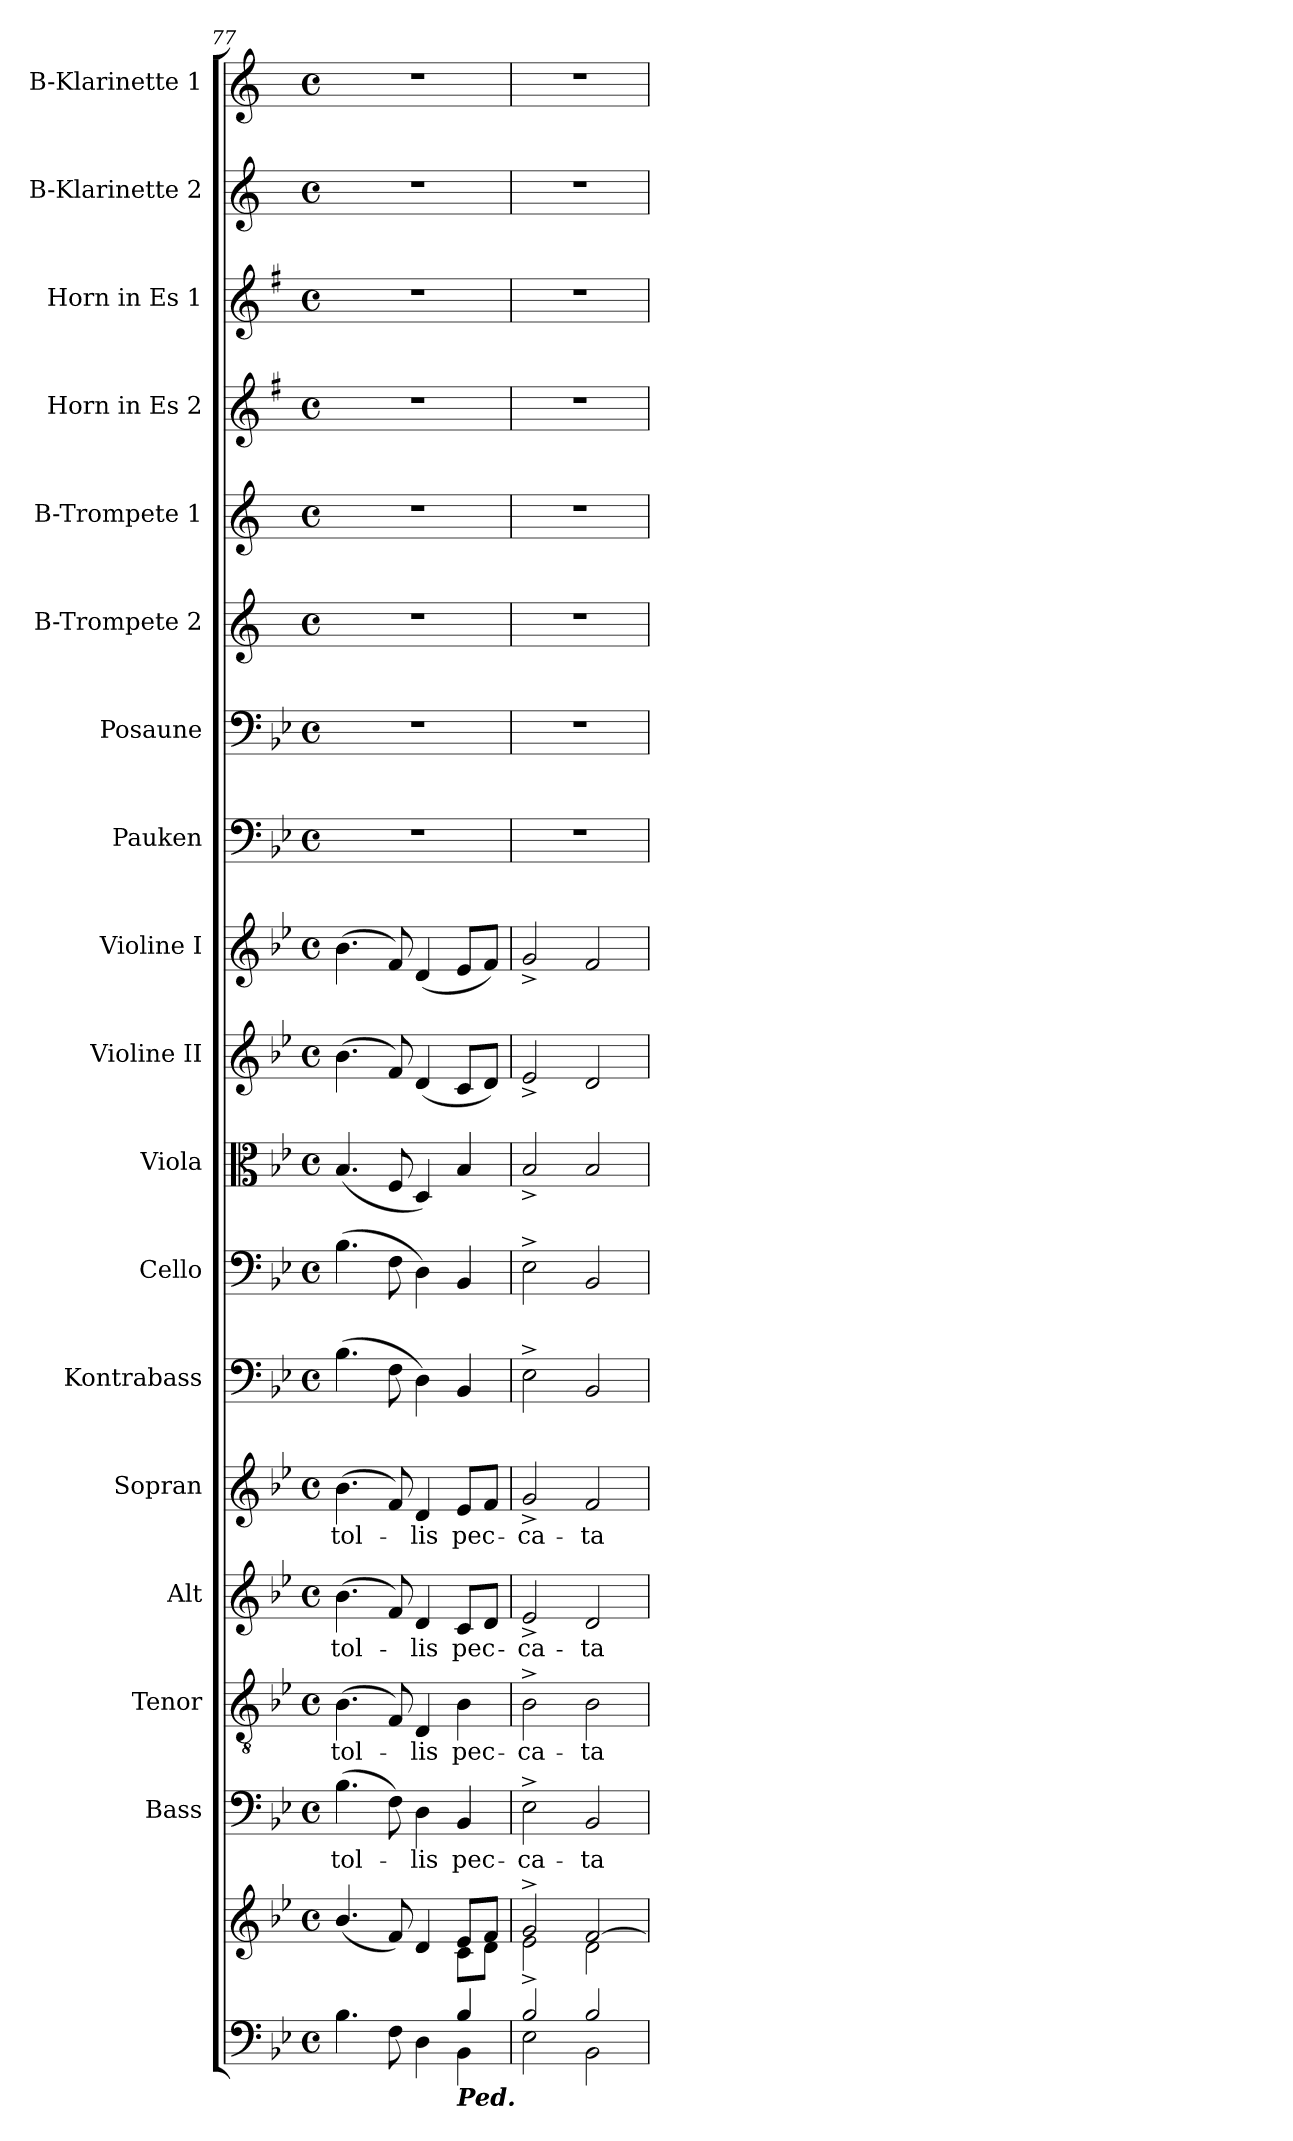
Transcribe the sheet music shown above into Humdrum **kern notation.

**kern	**kern	**kern	**text	**kern	**text	**kern	**text	**kern	**text	**kern	**kern	**kern	**kern	**kern	**kern	**kern	**kern	**kern	**kern	**kern	**kern	**kern
*part18	*part18	*part17	*part17	*part16	*part16	*part15	*part15	*part14	*part14	*part13	*part12	*part11	*part10	*part9	*part8	*part7	*part6	*part5	*part4	*part3	*part2	*part1
*staff19	*staff18	*staff17	*staff17	*staff16	*staff16	*staff15	*staff15	*staff14	*staff14	*staff13	*staff12	*staff11	*staff10	*staff9	*staff8	*staff7	*staff6	*staff5	*staff4	*staff3	*staff2	*staff1
*	*	*I"Bass	*	*I"Tenor	*	*I"Alt	*	*I"Sopran	*	*I"Kontrabass	*I"Cello	*I"Viola	*I"Violine II	*I"Violine I	*I"Pauken	*I"Posaune	*I"B-Trompete 2	*I"B-Trompete 1	*I"Horn in Es 2	*I"Horn in Es 1	*I"B-Klarinette 2	*I"B-Klarinette 1
*	*	*I'B.	*	*I'T.	*	*I'A.	*	*I'S.	*	*I'Kb.	*	*I'Vla.	*I'Vl. II	*I'Vl. I	*I'Pk.	*I'Pos.	*I'B Trp. 2	*I'B Trp. 1	*	*	*I'B Kl. 2	*I'B Kl. 1
!!LO:PB:g=z
*clefF4	*clefG2	*clefF4	*	*clefGv2	*	*clefG2	*	*clefG2	*	*clefF4	*clefF4	*clefC3	*clefG2	*clefG2	*clefF4	*clefF4	*clefG2	*clefG2	*clefG2	*clefG2	*clefG2	*clefG2
*	*	*	*	*	*	*	*	*	*	*ITrd7c12	*	*	*	*	*	*	*ITrd1c2	*ITrd1c2	*ITrd5c9	*ITrd5c9	*ITrd1c2	*ITrd1c2
*k[b-e-]	*k[b-e-]	*k[b-e-]	*	*k[b-e-]	*	*k[b-e-]	*	*k[b-e-]	*	*k[b-e-]	*k[b-e-]	*k[b-e-]	*k[b-e-]	*k[b-e-]	*k[b-e-]	*k[b-e-]	*k[b-e-]	*k[b-e-]	*k[b-e-]	*k[b-e-]	*k[b-e-]	*k[b-e-]
*B-:	*B-:	*B-:	*	*B-:	*	*B-:	*	*B-:	*	*B-:	*B-:	*B-:	*B-:	*B-:	*B-:	*B-:	*B-:	*B-:	*B-:	*B-:	*B-:	*B-:
*M4/4	*M4/4	*M4/4	*	*M4/4	*	*M4/4	*	*M4/4	*	*M4/4	*M4/4	*M4/4	*M4/4	*M4/4	*M4/4	*M4/4	*M4/4	*M4/4	*M4/4	*M4/4	*M4/4	*M4/4
*met(c)	*met(c)	*met(c)	*	*met(c)	*	*met(c)	*	*met(c)	*	*met(c)	*met(c)	*met(c)	*met(c)	*met(c)	*met(c)	*met(c)	*met(c)	*met(c)	*met(c)	*met(c)	*met(c)	*met(c)
=77	=77	=77	=77	=77	=77	=77	=77	=77	=77	=77	=77	=77	=77	=77	=77	=77	=77	=77	=77	=77	=77	=77
*^	*^	*	*	*	*	*	*	*	*	*	*	*	*	*	*	*	*	*	*	*	*	*
!	!	!	!	!	!LO:LY:b	!	!LO:LY:b	!	!LO:LY:b	!	!LO:LY:b	!	!	!	!	!	!	!	!	!	!	!	!	!
2.ryy	4.B-\	(<4.b-/	2.ryy	(>4.B-\	tol-	(>4.B-\	tol-	(>4.b-\	tol-	(>4.b-\	tol-	(>4.BB-\	(>4.B-\	(<4.B-/	(>4.b-\	(>4.b-\	1r	1r	1r	1r	1r	1r	1r	1r
.	8F\	8f/)	.	8F\)	.	8F/)	.	8f/)	.	8f/)	.	8FF\	8F\	8F/	8f/)	8f/)	.	.	.	.	.	.	.	.
!	!	!	!	!	!LO:LY:b	!	!LO:LY:b	!	!LO:LY:b	!	!LO:LY:b	!	!	!	!	!	!	!	!	!	!	!	!	!
.	4D\	4d/	.	4D\	-lis	4D/	-lis	4d/	-lis	4d/	-lis	4DD\)	4D\)	4D/)	(<4d/	(<4d/	.	.	.	.	.	.	.	.
!LO:TX:b:Bi:t=Ped.	!	!	!	!	!	!	!	!	!	!	!	!	!	!	!	!	!	!	!	!	!	!	!	!
!	!	!	!	!	!LO:LY:b	!	!LO:LY:b	!	!LO:LY:b	!	!LO:LY:b	!	!	!	!	!	!	!	!	!	!	!	!	!
4B-/	4BB-\	8e-/L	8c\L	4BB-/	pec-	4B-\	pec-	8c/L	pec-	8e-/L	pec-	4BBB-/	4BB-/	4B-/	8c/L	8e-/L	.	.	.	.	.	.	.	.
.	.	8f/J	8d\J	.	.	.	.	8d/J	.	8f/J	.	.	.	.	8d/J)	8f/J)	.	.	.	.	.	.	.	.
=78	=78	=78	=78	=78	=78	=78	=78	=78	=78	=78	=78	=78	=78	=78	=78	=78	=78	=78	=78	=78	=78	=78	=78	=78
!	!	!	!	!	!LO:LY:b	!	!LO:LY:b	!	!LO:LY:b	!	!LO:LY:b	!	!	!	!	!	!	!	!	!	!	!	!	!
2B-^</	2E-\	2g^>/	2e-\	2E-^>\	-ca-	2B-^>\	-ca-	2e-^>/	-ca-	2g^>/	-ca-	2EE-^>\	2E-^>\	2B-^</	2e-^</	2g^</	1r	1r	1r	1r	1r	1r	1r	1r
!	!	!	!	!	!LO:LY:b	!	!LO:LY:b	!	!LO:LY:b	!	!LO:LY:b	!	!	!	!	!	!	!	!	!	!	!	!	!
2B-/	2BB-\	[>2f/	2d\	2BB-/	-ta	2B-\	-ta	2d/	-ta	2f/	-ta	2BBB-/	2BB-/	2B-/	2d/	2f/	.	.	.	.	.	.	.	.
*v	*v	*	*	*	*	*	*	*	*	*	*	*	*	*	*	*	*	*	*	*	*	*	*	*
*	*v	*v	*	*	*	*	*	*	*	*	*	*	*	*	*	*	*	*	*	*	*	*	*
=	=	=	=	=	=	=	=	=	=	=	=	=	=	=	=	=	=	=	=	=	=	=
*-	*-	*-	*-	*-	*-	*-	*-	*-	*-	*-	*-	*-	*-	*-	*-	*-	*-	*-	*-	*-	*-	*-
